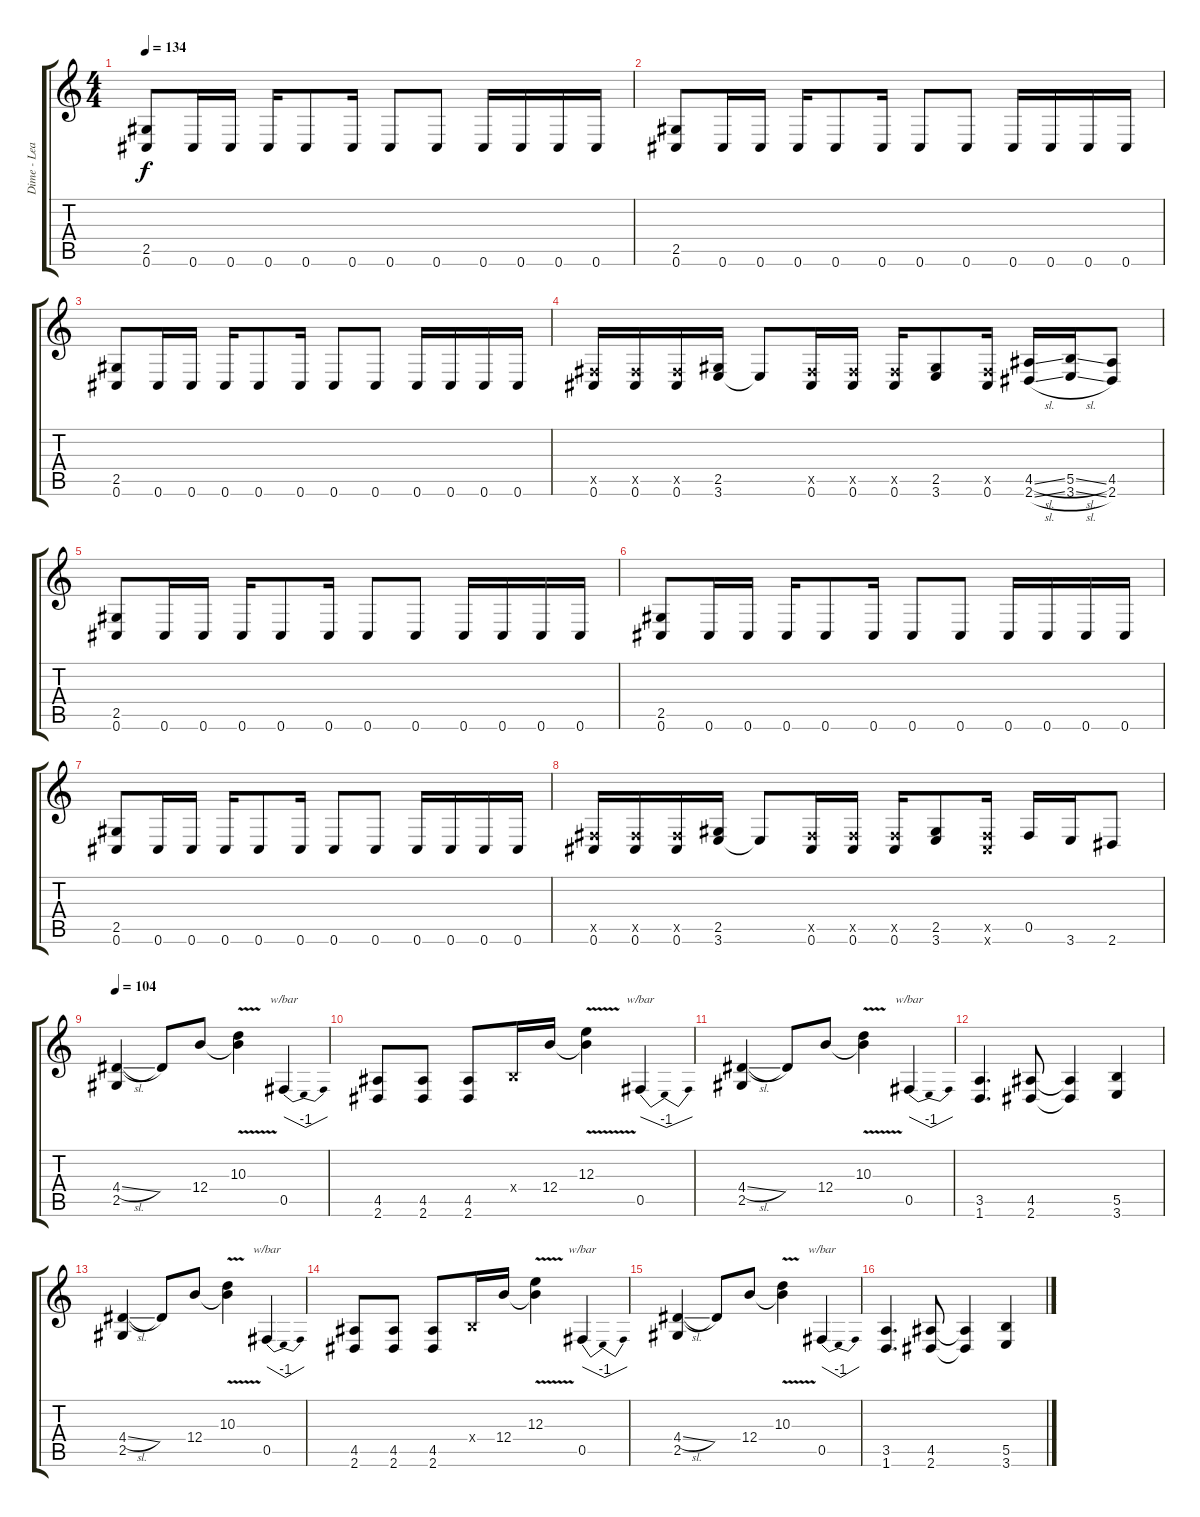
\track ("Dime - Lead Guitar" "Dime - Lea") {instrument overdrivenguitar}
\staff {score tabs}
\tuning (Db4 Ab3 E3 B2 Gb2 Db2) {hide}
\ts (4 4)
\tempo 134
\clef g2
\ks c
(2.5 0.6).8{dy f} 0.6.16 0.6.16 0.6.16 0.6.8 0.6.16 0.6.8 0.6.8 0.6.16 0.6.16 0.6.16 0.6.16 |
(2.5 0.6).8 0.6.16 0.6.16 0.6.16 0.6.8 0.6.16 0.6.8 0.6.8 0.6.16 0.6.16 0.6.16 0.6.16 |
(2.5 0.6).8 0.6.16 0.6.16 0.6.16 0.6.8 0.6.16 0.6.8 0.6.8 0.6.16 0.6.16 0.6.16 0.6.16 |
(0.5{x} 0.6).16 (0.5{x} 0.6).16 (0.5{x} 0.6).16 (2.5 3.6).16 3.6{t}.8 (0.5{x} 0.6).16 (0.5{x} 0.6).16 (0.5{x} 0.6).16 (2.5 3.6).8 (0.5{x} 0.6).16 (4.5{sl} 2.6{sl}).16 (5.5{sl} 3.6{sl}).16 (4.5 2.6).8 |
(2.5 0.6).8 0.6.16 0.6.16 0.6.16 0.6.8 0.6.16 0.6.8 0.6.8 0.6.16 0.6.16 0.6.16 0.6.16 |
(2.5 0.6).8 0.6.16 0.6.16 0.6.16 0.6.8 0.6.16 0.6.8 0.6.8 0.6.16 0.6.16 0.6.16 0.6.16 |
(2.5 0.6).8 0.6.16 0.6.16 0.6.16 0.6.8 0.6.16 0.6.8 0.6.8 0.6.16 0.6.16 0.6.16 0.6.16 |
(0.5{x} 0.6).16 (0.5{x} 0.6).16 (0.5{x} 0.6).16 (2.5 3.6).16 3.6{t}.8 (0.5{x} 0.6).16 (0.5{x} 0.6).16 (0.5{x} 0.6).16 (2.5 3.6).8 (0.5{x} 0.6{x}).16 0.5.16 3.6.16 2.6.8 |
\tempo 104
(4.4{sl} 2.5).4 4.4{t}.8 12.4.8 (10.3{v} 12.4{v t}).4 0.5.4{tbe (dip default 0 0 30 -4 60 0)} |
(4.5 2.6).8 (4.5 2.6).8 (4.5 2.6).8 0.4{x}.16 12.4.16 (12.3{v} 12.4{v t}).4 0.5.4{tbe (dip default 0 0 30 -4 60 0)} |
(4.4{sl} 2.5).4 4.4{t}.8 12.4.8 (10.3{v} 12.4{v t}).4 0.5.4{tbe (dip default 0 0 30 -4 60 0)} |
(3.5 1.6).4{d} (4.5 2.6).8 (4.5{t} 2.6{t}).4 (5.5 3.6).4 |
(4.4{sl} 2.5).4 4.4{t}.8 12.4.8 (10.3{v} 12.4{v t}).4 0.5.4{tbe (dip default 0 0 30 -4 60 0)} |
(4.5 2.6).8 (4.5 2.6).8 (4.5 2.6).8 0.4{x}.16 12.4.16 (12.3{v} 12.4{v t}).4 0.5.4{tbe (dip default 0 0 30 -4 60 0)} |
(4.4{sl} 2.5).4 4.4{t}.8 12.4.8 (10.3{v} 12.4{v t}).4 0.5.4{tbe (dip default 0 0 30 -4 60 0)} |
(3.5 1.6).4{d} (4.5 2.6).8 (4.5{t} 2.6{t}).4 (5.5 3.6).4
